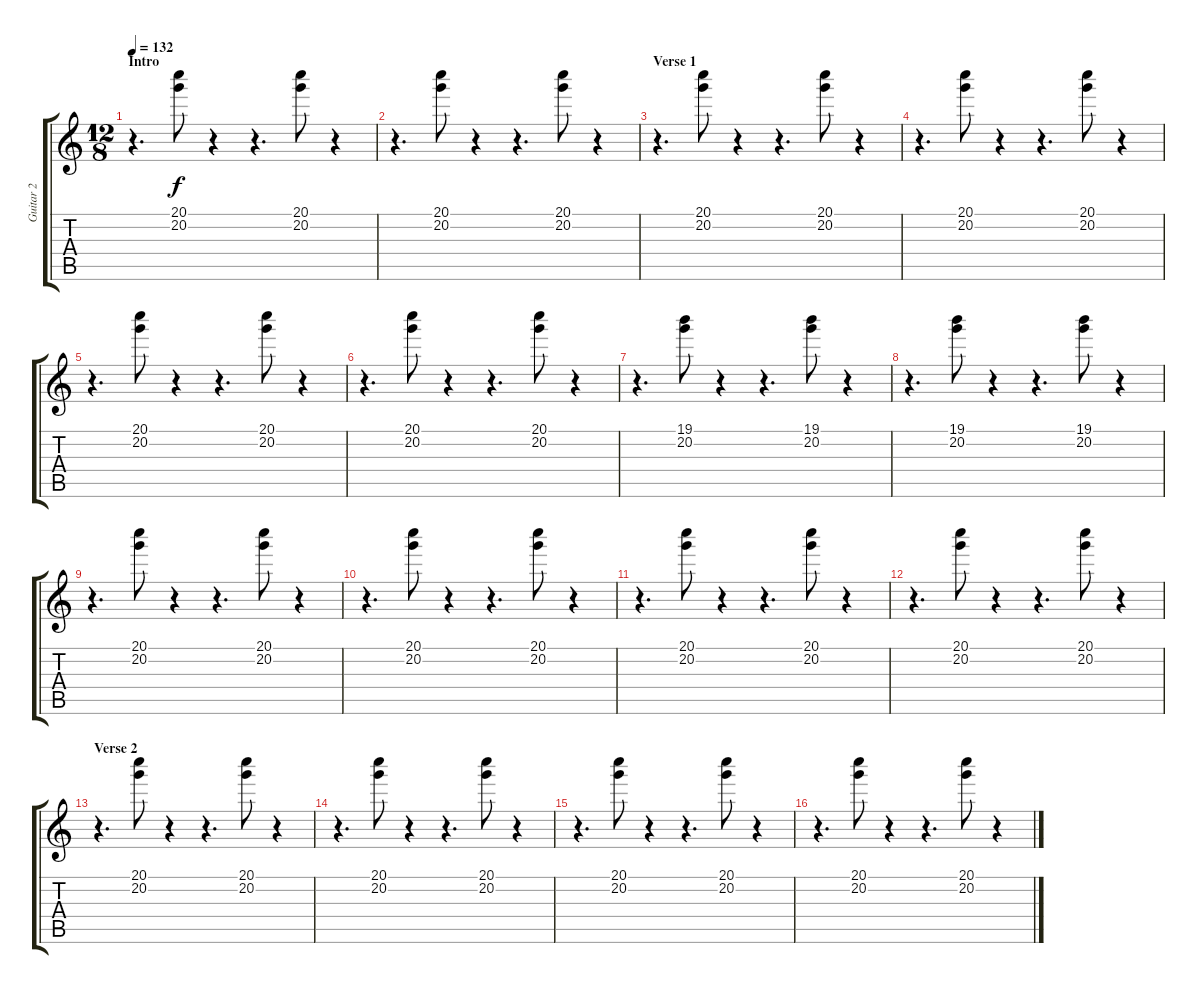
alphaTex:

\track ("Guitar 2" "Guitar 2") {instrument overdrivenguitar}
\staff {score tabs}
\tuning (E4 B3 G3 D3 A2 E2) {hide}
\ts (12 8)
\section ("" "Intro")
\tempo 132
\clef g2
\ks c
r.4{d dy f instrument overdrivenguitar} (20.1 20.2).8 r.4 r.4{d} (20.1 20.2).8 r.4 |
r.4{d} (20.1 20.2).8 r.4 r.4{d} (20.1 20.2).8 r.4 |
\section ("" "Verse 1")
r.4{d} (20.1 20.2).8 r.4 r.4{d} (20.1 20.2).8 r.4 |
r.4{d} (20.1 20.2).8 r.4 r.4{d} (20.1 20.2).8 r.4 |
r.4{d} (20.1 20.2).8 r.4 r.4{d} (20.1 20.2).8 r.4 |
r.4{d} (20.1 20.2).8 r.4 r.4{d} (20.1 20.2).8 r.4 |
r.4{d} (19.1 20.2).8 r.4 r.4{d} (19.1 20.2).8 r.4 |
r.4{d} (19.1 20.2).8 r.4 r.4{d} (19.1 20.2).8 r.4 |
r.4{d} (20.1 20.2).8 r.4 r.4{d} (20.1 20.2).8 r.4 |
r.4{d} (20.1 20.2).8 r.4 r.4{d} (20.1 20.2).8 r.4 |
r.4{d} (20.1 20.2).8 r.4 r.4{d} (20.1 20.2).8 r.4 |
r.4{d} (20.1 20.2).8 r.4 r.4{d} (20.1 20.2).8 r.4 |
\section ("" "Verse 2")
r.4{d} (20.1 20.2).8 r.4 r.4{d} (20.1 20.2).8 r.4 |
r.4{d} (20.1 20.2).8 r.4 r.4{d} (20.1 20.2).8 r.4 |
r.4{d} (20.1 20.2).8 r.4 r.4{d} (20.1 20.2).8 r.4 |
r.4{d} (20.1 20.2).8 r.4 r.4{d} (20.1 20.2).8 r.4
